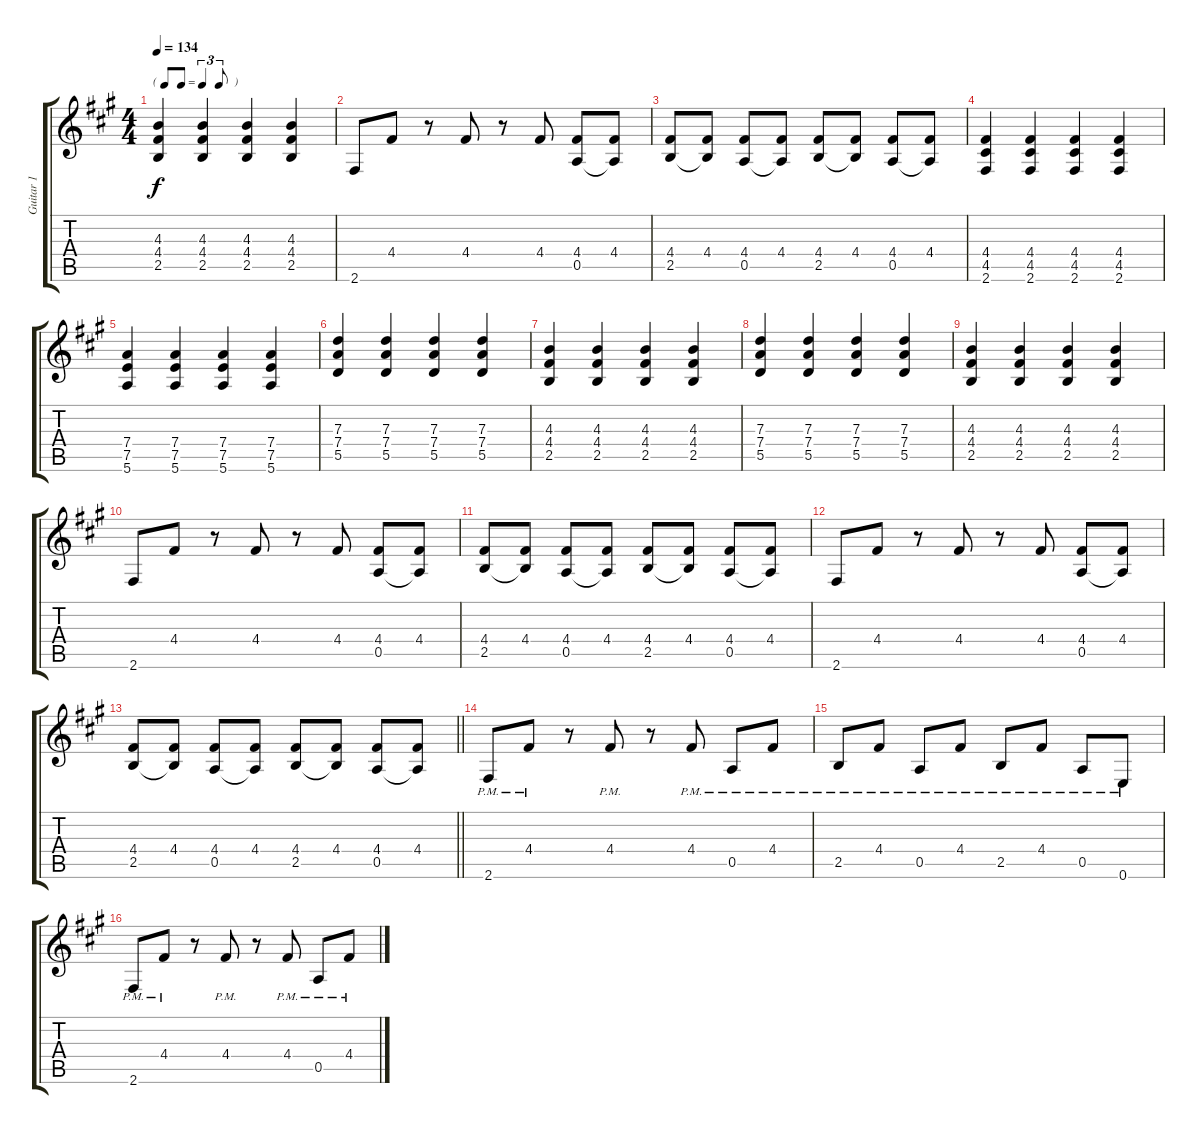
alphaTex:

\track ("Guitar 1" "Guitar 1") {instrument overdrivenguitar}
\staff {score tabs}
\tuning (E4 B3 G3 D3 A2 E2) {hide}
\ts (4 4)
\tf triplet8th
\tempo 134
\clef g2
\ks f#minor
(4.3 4.4 2.5).4{dy f} (4.3 4.4 2.5).4 (4.3 4.4 2.5).4 (4.3 4.4 2.5).4 |
2.6.8 4.4.8 r.8 4.4.8 r.8 4.4.8 (4.4 0.5).8 (4.4 0.5{t}).8 |
(4.4 2.5).8 (4.4 2.5{t}).8 (4.4 0.5).8 (4.4 0.5{t}).8 (4.4 2.5).8 (4.4 2.5{t}).8 (4.4 0.5).8 (4.4 0.5{t}).8 |
(4.4 4.5 2.6).4 (4.4 4.5 2.6).4 (4.4 4.5 2.6).4 (4.4 4.5 2.6).4 |
(7.4 7.5 5.6).4 (7.4 7.5 5.6).4 (7.4 7.5 5.6).4 (7.4 7.5 5.6).4 |
(7.3 7.4 5.5).4 (7.3 7.4 5.5).4 (7.3 7.4 5.5).4 (7.3 7.4 5.5).4 |
(4.3 4.4 2.5).4 (4.3 4.4 2.5).4 (4.3 4.4 2.5).4 (4.3 4.4 2.5).4 |
(7.3 7.4 5.5).4 (7.3 7.4 5.5).4 (7.3 7.4 5.5).4 (7.3 7.4 5.5).4 |
(4.3 4.4 2.5).4 (4.3 4.4 2.5).4 (4.3 4.4 2.5).4 (4.3 4.4 2.5).4 |
2.6.8 4.4.8 r.8 4.4.8 r.8 4.4.8 (4.4 0.5).8 (4.4 0.5{t}).8 |
(4.4 2.5).8 (4.4 2.5{t}).8 (4.4 0.5).8 (4.4 0.5{t}).8 (4.4 2.5).8 (4.4 2.5{t}).8 (4.4 0.5).8 (4.4 0.5{t}).8 |
2.6.8 4.4.8 r.8 4.4.8 r.8 4.4.8 (4.4 0.5).8 (4.4 0.5{t}).8 |
\barLineRight lightlight
(4.4 2.5).8 (4.4 2.5{t}).8 (4.4 0.5).8 (4.4 0.5{t}).8 (4.4 2.5).8 (4.4 2.5{t}).8 (4.4 0.5).8 (4.4 0.5{t}).8 |
2.6{pm}.8 4.4{pm}.8 r.8 4.4{pm}.8 r.8 4.4{pm}.8 0.5{pm}.8 4.4{pm}.8 |
2.5{pm}.8 4.4{pm}.8 0.5{pm}.8 4.4{pm}.8 2.5{pm}.8 4.4{pm}.8 0.5{pm}.8 0.6{pm}.8 |
2.6{pm}.8 4.4{pm}.8 r.8 4.4{pm}.8 r.8 4.4{pm}.8 0.5{pm}.8 4.4{pm}.8
